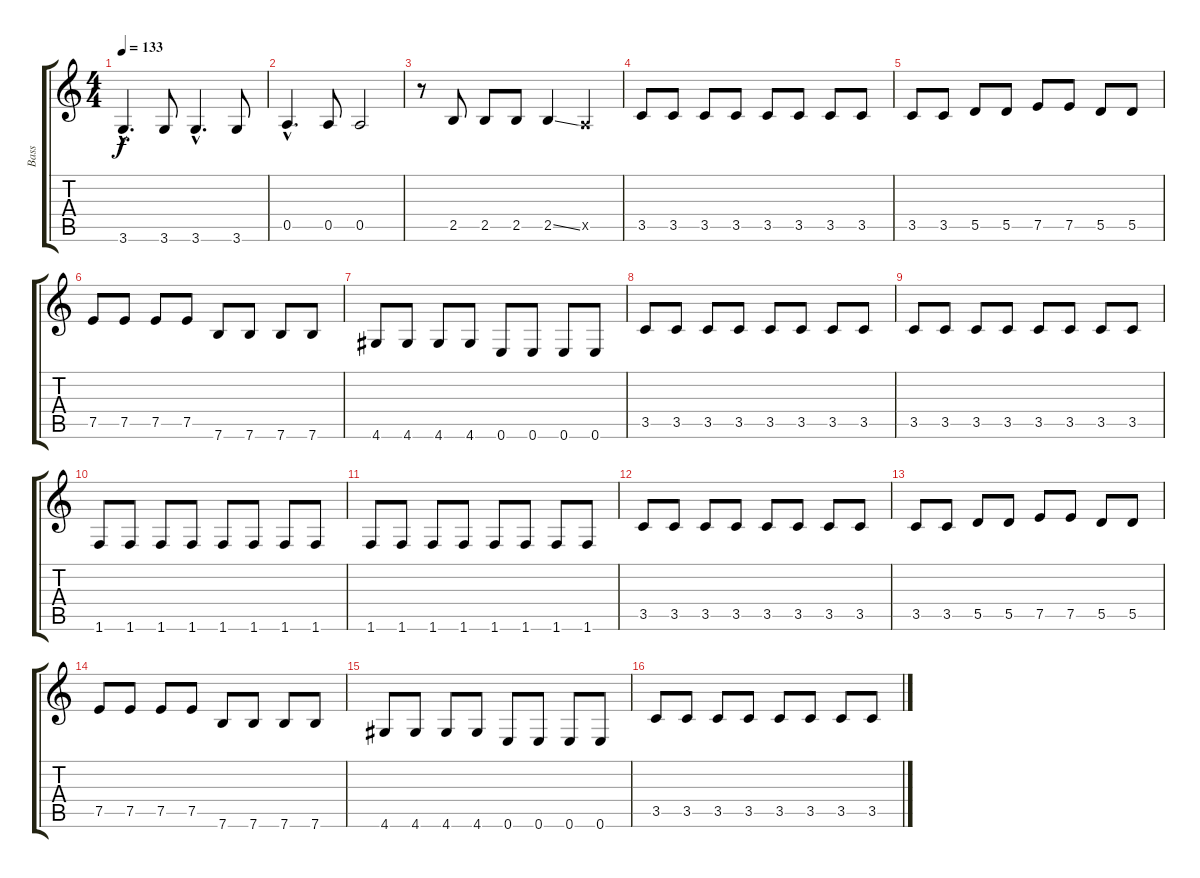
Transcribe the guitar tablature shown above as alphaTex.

\track ("Bass" "Bass") {instrument electricbasspick}
\staff {score tabs}
\tuning (E4 B3 G3 D3 A2 E2) {hide}
\ts (4 4)
\tempo 133
\clef g2
\ks c
3.6{hac}.4{d dy f} 3.6.8 3.6{hac}.4{d} 3.6.8 |
0.5{hac}.4{d} 0.5.8 0.5.2 |
r.8 2.5.8 2.5.8 2.5.8 2.5{ss}.4 0.5{x}.4 |
3.5.8 3.5.8 3.5.8 3.5.8 3.5.8 3.5.8 3.5.8 3.5.8 |
3.5.8 3.5.8 5.5.8 5.5.8 7.5.8 7.5.8 5.5.8 5.5.8 |
7.5.8 7.5.8 7.5.8 7.5.8 7.6.8 7.6.8 7.6.8 7.6.8 |
4.6.8 4.6.8 4.6.8 4.6.8 0.6.8 0.6.8 0.6.8 0.6.8 |
3.5.8 3.5.8 3.5.8 3.5.8 3.5.8 3.5.8 3.5.8 3.5.8 |
3.5.8 3.5.8 3.5.8 3.5.8 3.5.8 3.5.8 3.5.8 3.5.8 |
1.6.8 1.6.8 1.6.8 1.6.8 1.6.8 1.6.8 1.6.8 1.6.8 |
1.6.8 1.6.8 1.6.8 1.6.8 1.6.8 1.6.8 1.6.8 1.6.8 |
3.5.8 3.5.8 3.5.8 3.5.8 3.5.8 3.5.8 3.5.8 3.5.8 |
3.5.8 3.5.8 5.5.8 5.5.8 7.5.8 7.5.8 5.5.8 5.5.8 |
7.5.8 7.5.8 7.5.8 7.5.8 7.6.8 7.6.8 7.6.8 7.6.8 |
4.6.8 4.6.8 4.6.8 4.6.8 0.6.8 0.6.8 0.6.8 0.6.8 |
3.5.8 3.5.8 3.5.8 3.5.8 3.5.8 3.5.8 3.5.8 3.5.8
